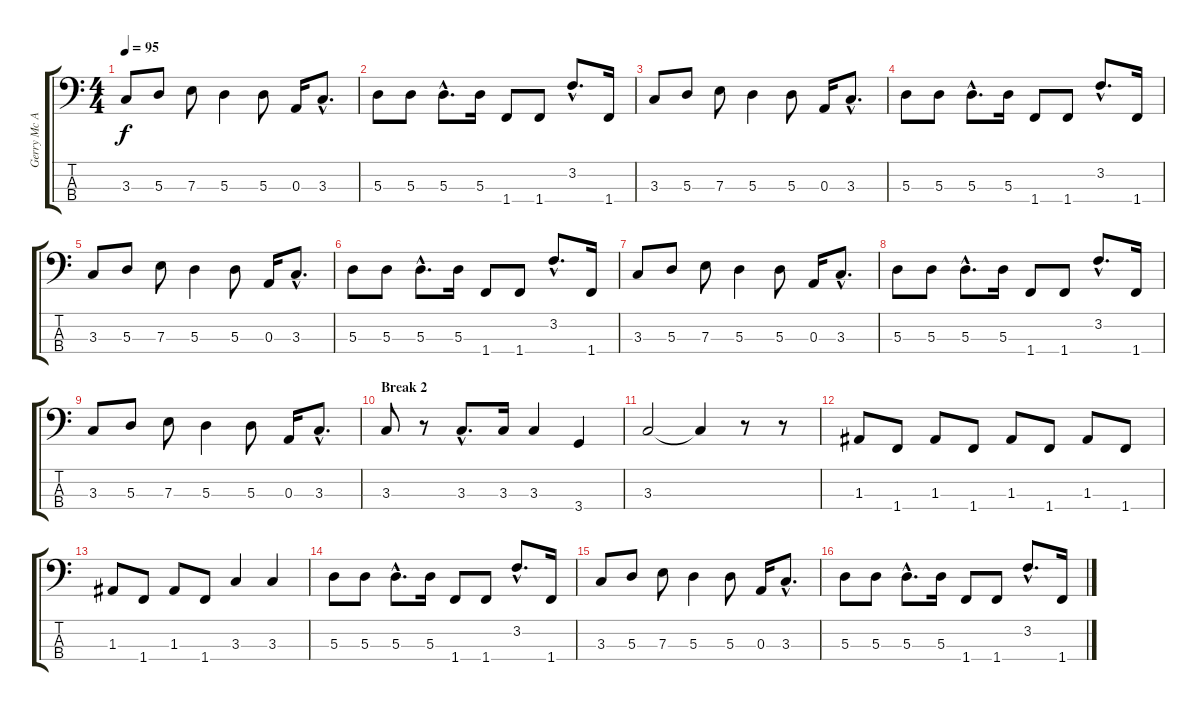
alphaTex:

\track ("Gerry Mc Avoy" "Gerry Mc A") {instrument electricbassfinger}
\staff {score tabs}
\tuning (G2 D2 A1 E1) {hide}
\ts (4 4)
\tempo 95
\clef f4
\ks c
3.3.8{dy f} 5.3.8 7.3.8 5.3.4 5.3.8 0.3.16 3.3{hac}.8{d} |
5.3.8 5.3.8 5.3{hac}.8{d} 5.3.16 1.4.8 1.4.8 3.2{hac}.8{d} 1.4.16 |
3.3.8 5.3.8 7.3.8 5.3.4 5.3.8 0.3.16 3.3{hac}.8{d} |
5.3.8 5.3.8 5.3{hac}.8{d} 5.3.16 1.4.8 1.4.8 3.2{hac}.8{d} 1.4.16 |
3.3.8 5.3.8 7.3.8 5.3.4 5.3.8 0.3.16 3.3{hac}.8{d} |
5.3.8 5.3.8 5.3{hac}.8{d} 5.3.16 1.4.8 1.4.8 3.2{hac}.8{d} 1.4.16 |
3.3.8 5.3.8 7.3.8 5.3.4 5.3.8 0.3.16 3.3{hac}.8{d} |
5.3.8 5.3.8 5.3{hac}.8{d} 5.3.16 1.4.8 1.4.8 3.2{hac}.8{d} 1.4.16 |
3.3.8 5.3.8 7.3.8 5.3.4 5.3.8 0.3.16 3.3{hac}.8{d} |
\section ("" "Break 2")
3.3.8 r.8 3.3{hac}.8{d} 3.3.16 3.3.4 3.4.4 |
3.3.2 3.3{t}.4 r.8 r.8 |
1.3.8 1.4.8 1.3.8 1.4.8 1.3.8 1.4.8 1.3.8 1.4.8 |
1.3.8 1.4.8 1.3.8 1.4.8 3.3.4 3.3.4 |
5.3.8 5.3.8 5.3{hac}.8{d} 5.3.16 1.4.8 1.4.8 3.2{hac}.8{d} 1.4.16 |
3.3.8 5.3.8 7.3.8 5.3.4 5.3.8 0.3.16 3.3{hac}.8{d} |
5.3.8 5.3.8 5.3{hac}.8{d} 5.3.16 1.4.8 1.4.8 3.2{hac}.8{d} 1.4.16
